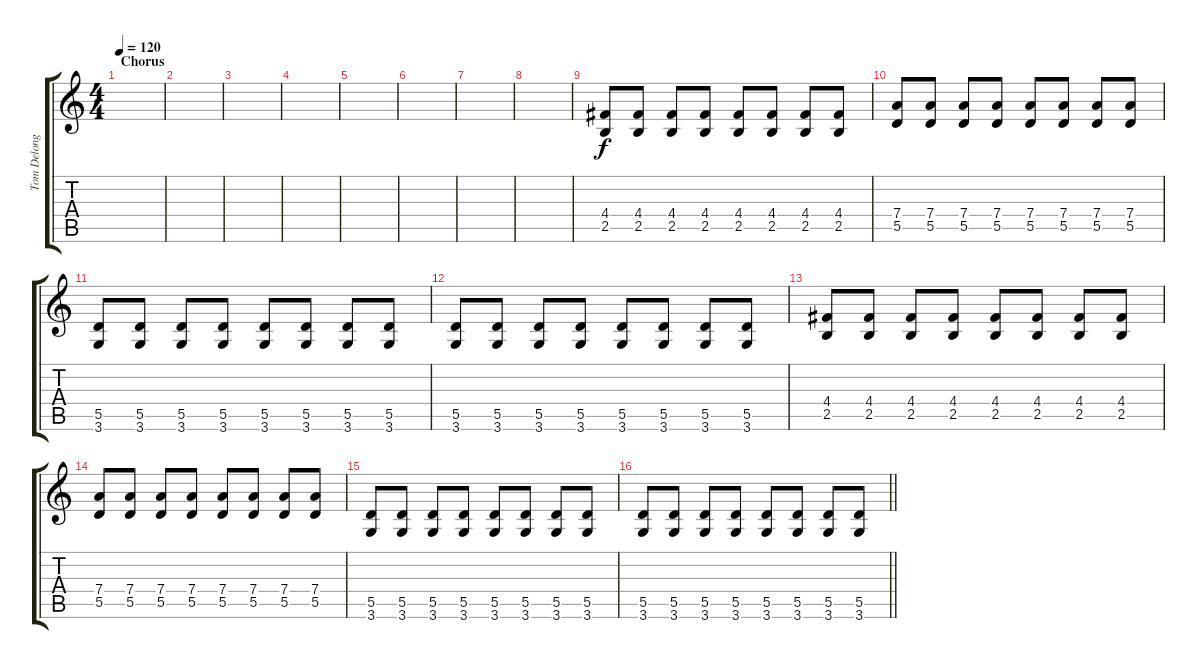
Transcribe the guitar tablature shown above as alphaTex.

\track ("Tom Delonge - Guitar" "Tom Delong") {instrument distortionguitar}
\staff {score tabs}
\tuning (E4 B3 G3 D3 A2 E2) {hide}
\ts (4 4)
\section ("" "Chorus")
\tempo 120
\clef g2
\ks c
|
|
|
|
|
|
|
|
(4.4 2.5).8 (4.4 2.5).8 (4.4 2.5).8 (4.4 2.5).8 (4.4 2.5).8 (4.4 2.5).8 (4.4 2.5).8 (4.4 2.5).8 |
(7.4 5.5).8 (7.4 5.5).8 (7.4 5.5).8 (7.4 5.5).8 (7.4 5.5).8 (7.4 5.5).8 (7.4 5.5).8 (7.4 5.5).8 |
(5.5 3.6).8 (5.5 3.6).8 (5.5 3.6).8 (5.5 3.6).8 (5.5 3.6).8 (5.5 3.6).8 (5.5 3.6).8 (5.5 3.6).8 |
(5.5 3.6).8 (5.5 3.6).8 (5.5 3.6).8 (5.5 3.6).8 (5.5 3.6).8 (5.5 3.6).8 (5.5 3.6).8 (5.5 3.6).8 |
(4.4 2.5).8 (4.4 2.5).8 (4.4 2.5).8 (4.4 2.5).8 (4.4 2.5).8 (4.4 2.5).8 (4.4 2.5).8 (4.4 2.5).8 |
(7.4 5.5).8 (7.4 5.5).8 (7.4 5.5).8 (7.4 5.5).8 (7.4 5.5).8 (7.4 5.5).8 (7.4 5.5).8 (7.4 5.5).8 |
(5.5 3.6).8 (5.5 3.6).8 (5.5 3.6).8 (5.5 3.6).8 (5.5 3.6).8 (5.5 3.6).8 (5.5 3.6).8 (5.5 3.6).8 |
\barLineRight lightlight
(5.5 3.6).8 (5.5 3.6).8 (5.5 3.6).8 (5.5 3.6).8 (5.5 3.6).8 (5.5 3.6).8 (5.5 3.6).8 (5.5 3.6).8
